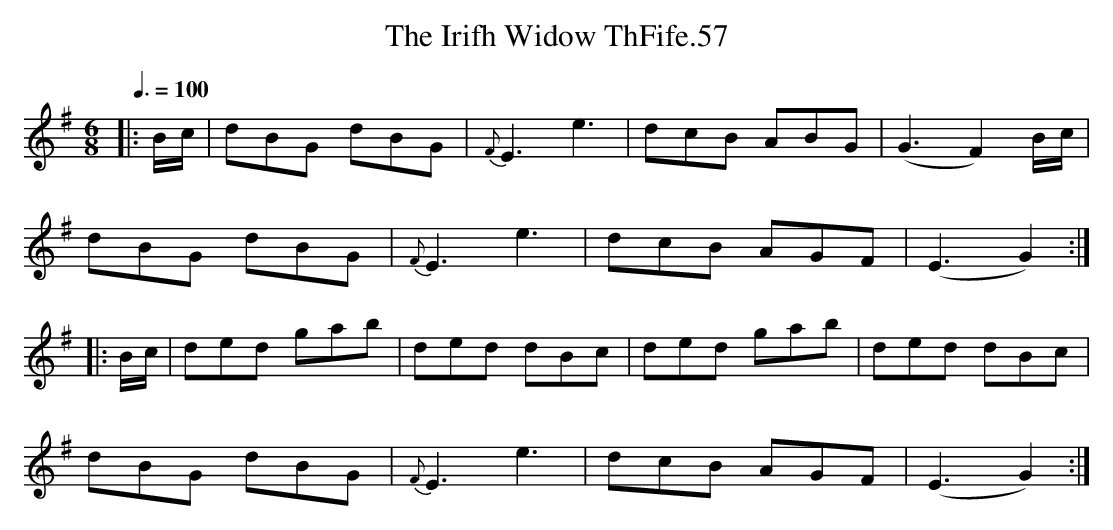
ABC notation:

X:1
T:Irifh Widow ThFife.57, The
M:6/8
L:1/8
Q:3/8=100
K:G
|: B/c/ | dBG dBG | {F}E3 e3 | dcB ABG | (G3 F2) B/c/ |
dBG dBG | {F}E3 e3 | dcB AGF | (E3 G2) :|
|: B/c/ |ded gab | ded dBc | ded gab | ded dBc |
dBG dBG | {F}E3 e3 | dcB AGF | (E3 G2) :|
